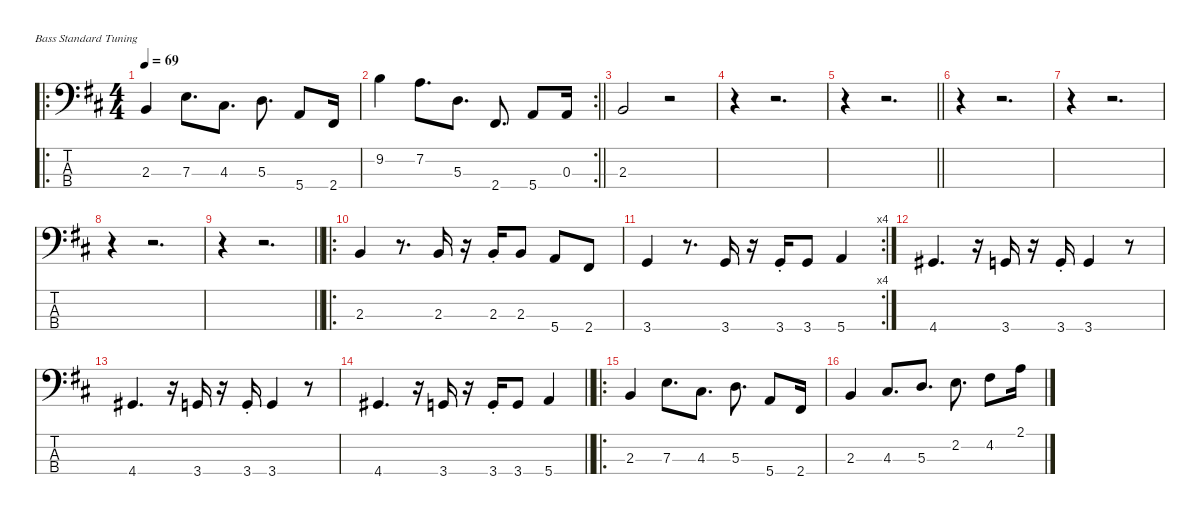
\defaultSystemsLayout 4
\hideDynamics
\bracketExtendMode nobrackets
\singleTrackTrackNamePolicy hidden
\multiTrackTrackNamePolicy hidden
\firstSystemTrackNameMode fullname
\firstSystemTrackNameOrientation horizontal
\otherSystemsTrackNameOrientation horizontal
\track ("Bass Guitar" "el.bs.") {instrument electricbassfinger}
\staff {score tabs}
\tuning (G2 D2 A1 E1)
\ro
\ts (4 4)
\tempo 69
\clef f4
\ks bminor
2.3{acc forcenatural}.4{dy f beam Up} 7.3{acc forcenatural}.8{d beam Down} 4.3{acc #}.8{d beam Down} 5.3{acc forcenatural}.8{d beam Down} 5.4{acc forcenatural}.8{beam Up} 2.4{acc #}.16{beam Up} |
\rc 2
\barLineRight lightlight
9.2{acc forcenatural}.4{beam Down} 7.2{acc forcenatural}.8{d beam Down} 5.3{acc forcenatural}.8{d beam Down} 2.4{acc #}.8{d beam Up} 5.4{acc forcenatural}.8{beam Up} 0.3{acc forcenatural}.16{beam Up} |
2.3{acc forcenatural}.2{beam Up} r.2{beam Up} |
r.4{beam Down} r.2{d beam Down} |
\barLineRight lightlight
r.4{beam Down} r.2{d beam Down} |
r.4{beam Down} r.2{d beam Down} |
r.4{beam Down} r.2{d beam Down} |
r.4{beam Down} r.2{d beam Down} |
\barLineRight lightlight
r.4{beam Down} r.2{d beam Down} |
\ro
2.3{acc forcenatural}.4{beam Up} r.8{d beam Up} 2.3{acc forcenatural}.16{beam Up} r.16{beam Up} 2.3{st acc forcenatural}.16{beam Up} 2.3{acc forcenatural}.8{beam Up} 5.4{acc forcenatural}.8{beam Up} 2.4{acc #}.8{beam Up} |
\rc 4
3.4{acc forcenatural}.4{beam Up} r.8{d beam Up} 3.4{acc forcenatural}.16{beam Up} r.16{beam Up} 3.4{st acc forcenatural}.16{beam Up} 3.4{acc forcenatural}.8{beam Up} 5.4{acc forcenatural}.4{beam Up} |
4.4{acc #}.4{d beam Up} r.16{beam Up} 3.4{acc forcenatural}.16{beam Up} r.16{beam Up} 3.4{st acc forcenatural}.16{beam Up} 3.4{acc forcenatural}.4{beam Up} r.8{beam Up} |
4.4{acc #}.4{d beam Up} r.16{beam Up} 3.4{acc forcenatural}.16{beam Up} r.16{beam Up} 3.4{st acc forcenatural}.16{beam Up} 3.4{acc forcenatural}.4{beam Up} r.8{beam Up} |
\barLineRight lightlight
4.4{acc #}.4{d beam Up} r.16{beam Up} 3.4{acc forcenatural}.16{beam Up} r.16{beam Up} 3.4{st acc forcenatural}.16{beam Up} 3.4{acc forcenatural}.8{beam Up} 5.4{acc forcenatural}.4{beam Up} |
\ro
2.3{acc forcenatural}.4{beam Up} 7.3{acc forcenatural}.8{d beam Down} 4.3{acc #}.8{d beam Down} 5.3{acc forcenatural}.8{d beam Down} 5.4{acc forcenatural}.8{beam Up} 2.4{acc #}.16{beam Up} |
2.3{acc forcenatural}.4{beam Up} 4.3{acc #}.8{d beam Up} 5.3{acc forcenatural}.8{d beam Up} 2.2{acc forcenatural}.8{d beam Down} 4.2{acc #}.8{beam Down} 2.1{acc forcenatural}.16{beam Down}
